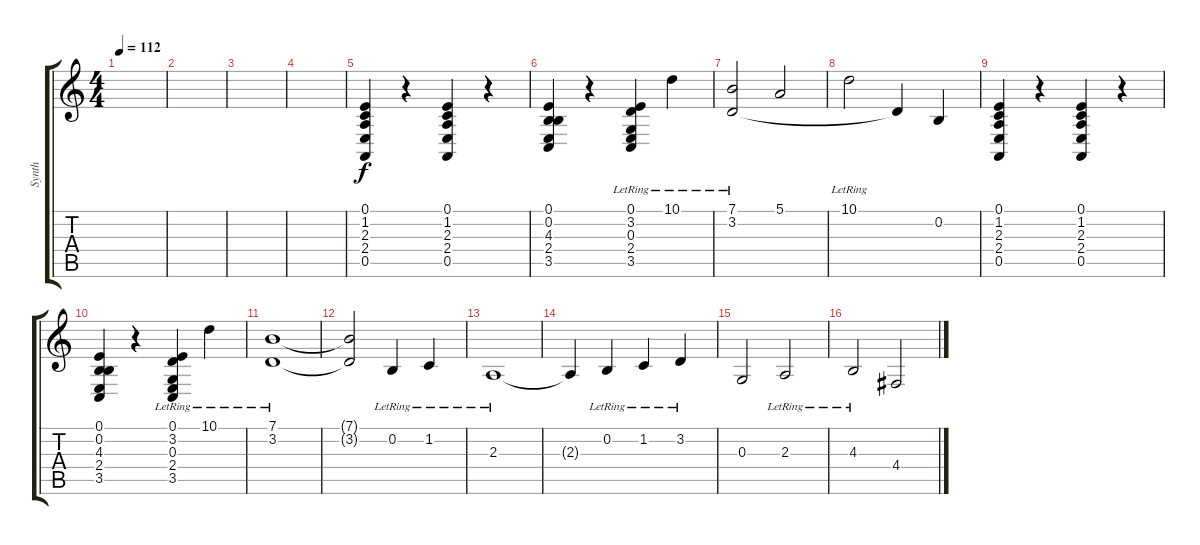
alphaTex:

\track ("Synth" "Synth") {instrument synthstrings1}
\staff {score tabs}
\tuning (E4 B3 G3 D3 A2 E2) {hide}
\ts (4 4)
\tempo 112
\clef g2
\ks c
|
|
|
|
(0.1 1.2 2.3 2.4 0.5).4{volume 11 instrument synthstrings1} r.4 (0.1 1.2 2.3 2.4 0.5).4 r.4 |
(0.1 0.2 4.3 2.4 3.5).4 r.4 (0.1{lr} 3.2 0.3 2.4 3.5).4 10.1{lr}.4 |
(7.1 3.2{lr}).2 5.1.2 |
10.1{lr}.2 3.2{t}.4 0.2.4 |
(0.1 1.2 2.3 2.4 0.5).4{volume 11 instrument synthstrings1} r.4 (0.1 1.2 2.3 2.4 0.5).4 r.4 |
(0.1 0.2 4.3 2.4 3.5).4 r.4 (0.1{lr} 3.2{lr} 0.3{lr} 2.4{lr} 3.5{lr}).4 10.1{lr}.4 |
(7.1{lr} 3.2).1 |
(7.1{t} 3.2{t}).2 0.2{lr}.4 1.2{lr}.4 |
2.3{lr}.1 |
2.3{t}.4 0.2{lr}.4 1.2{lr}.4 3.2{lr}.4 |
0.3.2 2.3{lr}.2 |
4.3{lr}.2 4.4.2
